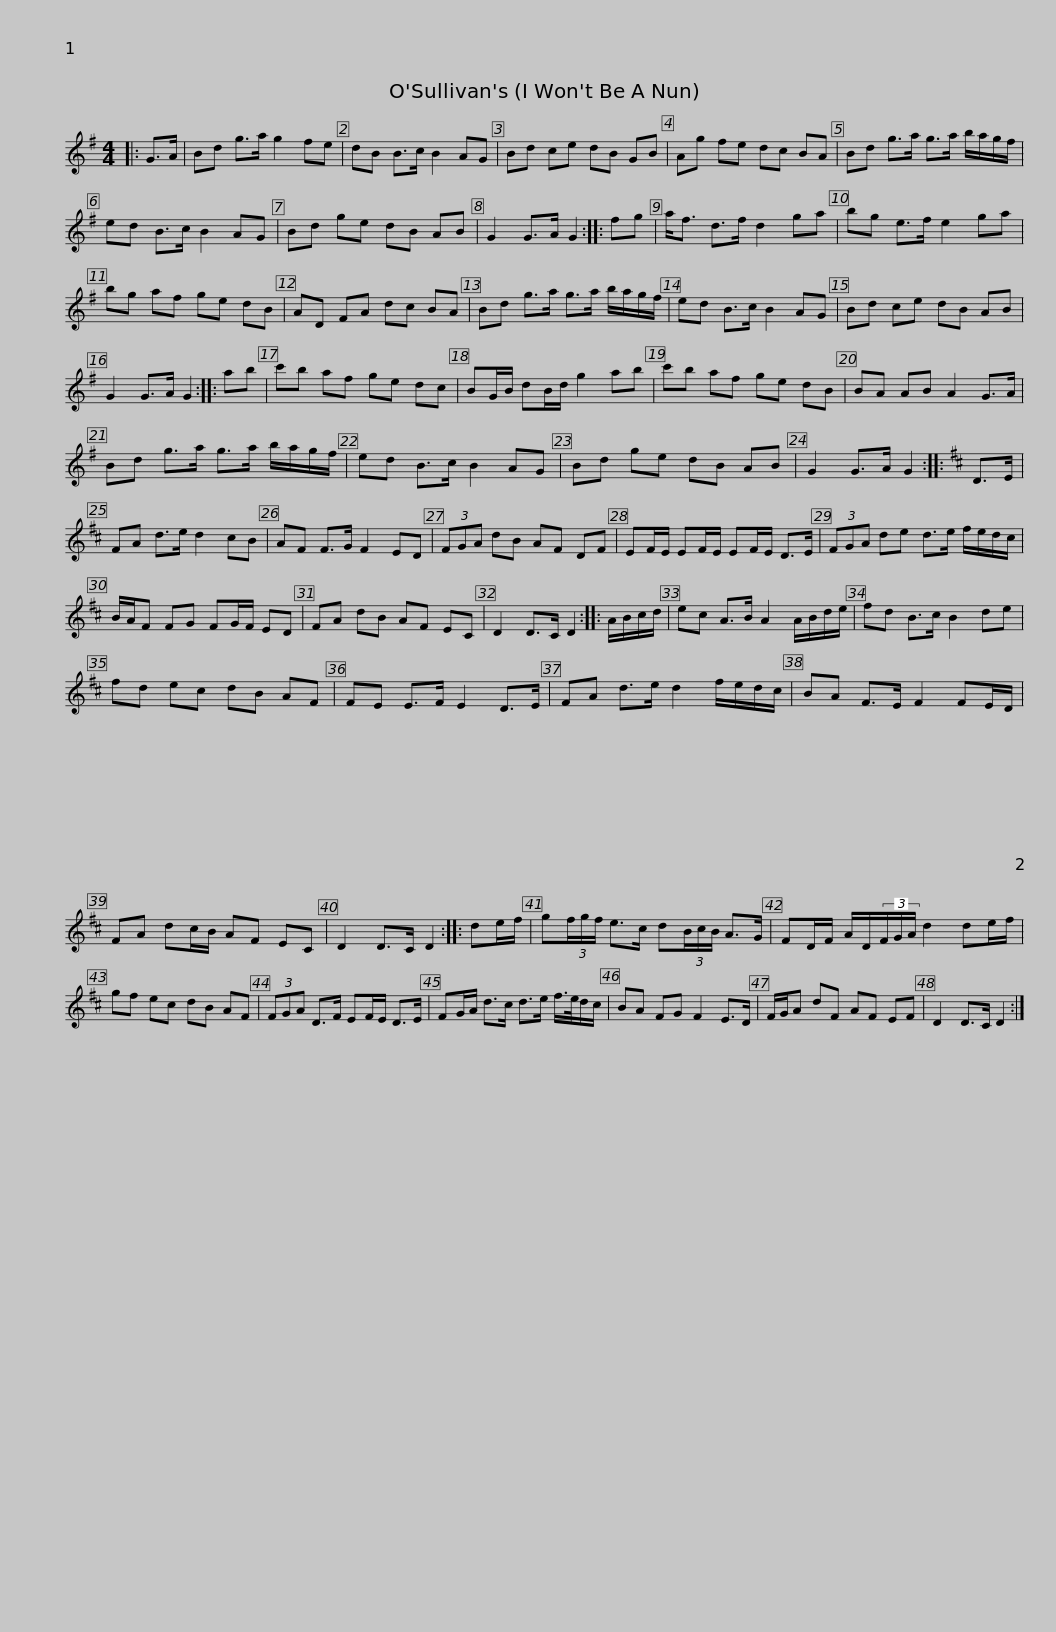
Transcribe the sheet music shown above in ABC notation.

X:1
L:1/8
M:4/4
I:linebreak $
K:G
V:1 treble
V:1
|: G>A | Bd g>a g2 fe | dB B>c B2 AG | Bd ce dB GB | Ag fe dc BA |$ %5
 Bd g>a g>a b/a/g/f/ | ed B>c B2 AG | Bd ge dB AB | G2 G>A G2 :: fg | %10
 a<f d>f d2 ga |$ bg e>f e2 ga | bg af ge dB | AD FA dc BA | Bd g>a g>a b/a/g/f/ | %15
 ed B>c B2 AG |$ Bd ce dB AB | G2 G>A G2 :: ab | c'b af ge dc | %20
 BG/B/ dB/d/ g2 ab | c'b af ge dB |$ BA AB A2 G>A | Bd g>a g>a b/a/g/f/ | ed B>c B2 AG | %25
 Bd ge dB AB | G2 G>A G2 ::[K:D] D>E |$ FA d>e d2 cB | AF F>G F2 ED | %30
 (3FGA dB AF DF | EF/E/ EF/E/ EF/E/ D>E | (3FGA de d>e f/e/d/c/ |$ B/A/F FG FG/F/ ED | FA dB AF EC | %35
 D2 D>C D2 :: A/B/c/d/ | ec A>B A2 A/B/d/e/ | fd B>c B2 de |$ fd ec dB AF | %40
 FE E>F E2 D>E | FA d>e d2 f/e/d/c/ | BA F>E F2 FE/D/ | FA dc/B/ AF EC |$ D2 D>C D2 :: %45
 de/f/ | g(3f/g/f/ e>c d(3B/c/B/ A>G | FD/F/ A/D/(3F/G/A/ d2 de/f/ | gf ec dB AF |$ (3FGA D>F EF/E/ D>E | %50
 FG/A/ d>c d>e f/>e/d/c/ | BA FG F2 E>D | F/G/A dF AF EF | D2 D>C D2 :| %54
